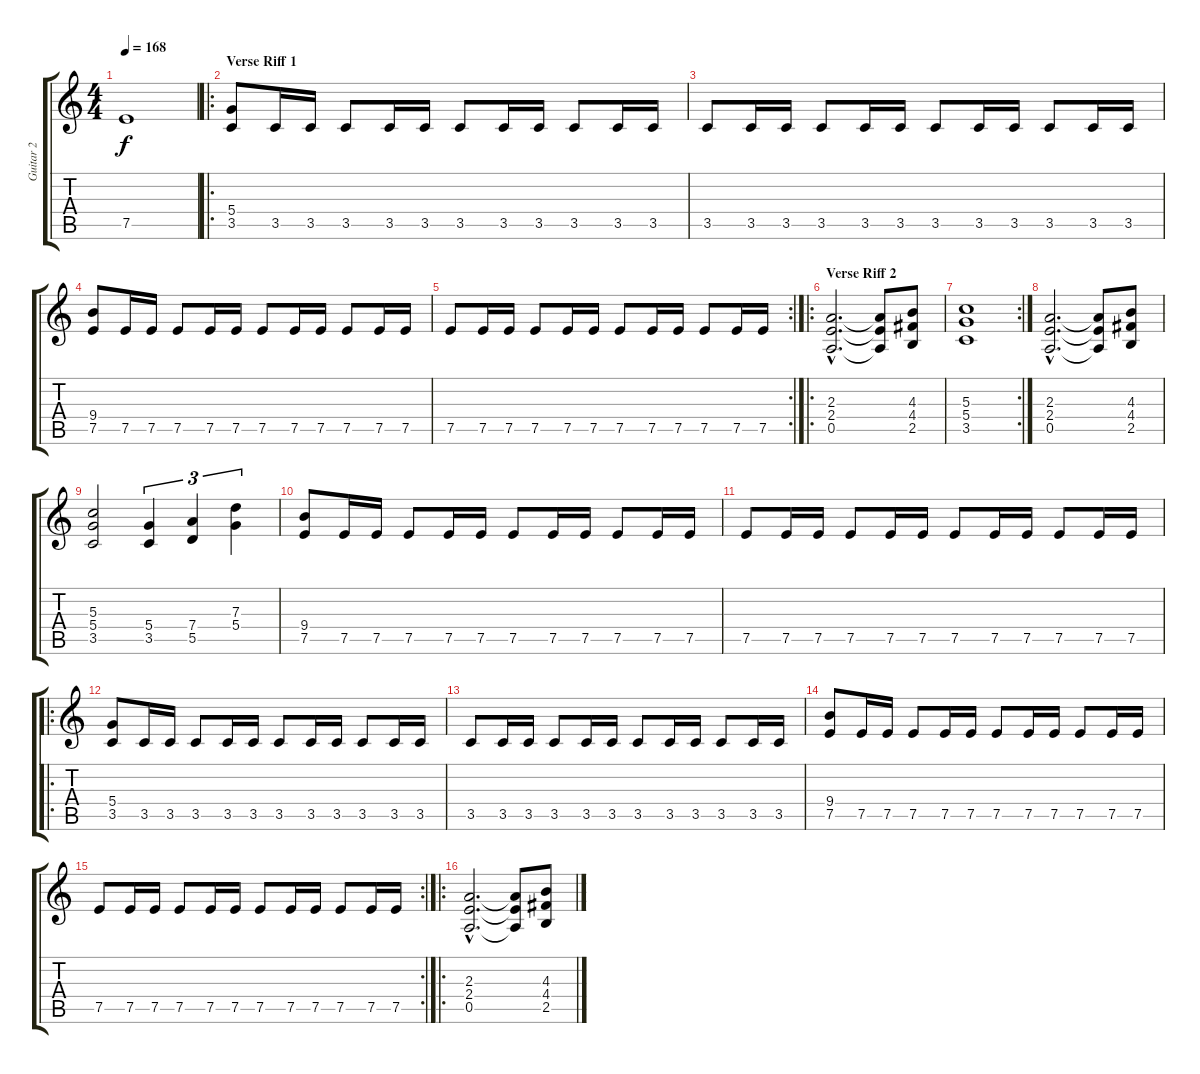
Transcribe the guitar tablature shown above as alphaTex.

\track ("Guitar 2" "Guitar 2") {instrument overdrivenguitar}
\staff {score tabs}
\tuning (E4 B3 G3 D3 A2 E2) {hide}
\ts (4 4)
\tempo 168
\clef g2
\ks c
7.5.1{dy f} |
\ro
\section ("" "Verse Riff 1")
(5.4 3.5).8 3.5.16 3.5.16 3.5.8 3.5.16 3.5.16 3.5.8 3.5.16 3.5.16 3.5.8 3.5.16 3.5.16 |
3.5.8 3.5.16 3.5.16 3.5.8 3.5.16 3.5.16 3.5.8 3.5.16 3.5.16 3.5.8 3.5.16 3.5.16 |
(9.4 7.5).8 7.5.16 7.5.16 7.5.8 7.5.16 7.5.16 7.5.8 7.5.16 7.5.16 7.5.8 7.5.16 7.5.16 |
\rc 2
7.5.8 7.5.16 7.5.16 7.5.8 7.5.16 7.5.16 7.5.8 7.5.16 7.5.16 7.5.8 7.5.16 7.5.16 |
\ro
\section ("" "Verse Riff 2")
(2.3{hac} 2.4{hac} 0.5{hac}).2{d} (2.3{t} 2.4{t} 0.5{t}).8 (4.3 4.4 2.5).8 |
\rc 2
(5.3 5.4 3.5).1 |
(2.3{hac} 2.4{hac} 0.5{hac}).2{d} (2.3{t} 2.4{t} 0.5{t}).8 (4.3 4.4 2.5).8 |
(5.3 5.4 3.5).2 (5.4 3.5).4{tu (3 2)} (7.4 5.5).4{tu (3 2)} (7.3 5.4).4{tu (3 2)} |
(9.4 7.5).8 7.5.16 7.5.16 7.5.8 7.5.16 7.5.16 7.5.8 7.5.16 7.5.16 7.5.8 7.5.16 7.5.16 |
7.5.8 7.5.16 7.5.16 7.5.8 7.5.16 7.5.16 7.5.8 7.5.16 7.5.16 7.5.8 7.5.16 7.5.16 |
\ro
(5.4 3.5).8 3.5.16 3.5.16 3.5.8 3.5.16 3.5.16 3.5.8 3.5.16 3.5.16 3.5.8 3.5.16 3.5.16 |
3.5.8 3.5.16 3.5.16 3.5.8 3.5.16 3.5.16 3.5.8 3.5.16 3.5.16 3.5.8 3.5.16 3.5.16 |
(9.4 7.5).8 7.5.16 7.5.16 7.5.8 7.5.16 7.5.16 7.5.8 7.5.16 7.5.16 7.5.8 7.5.16 7.5.16 |
\rc 2
7.5.8 7.5.16 7.5.16 7.5.8 7.5.16 7.5.16 7.5.8 7.5.16 7.5.16 7.5.8 7.5.16 7.5.16 |
\ro
(2.3{hac} 2.4{hac} 0.5{hac}).2{d} (2.3{t} 2.4{t} 0.5{t}).8 (4.3 4.4 2.5).8
